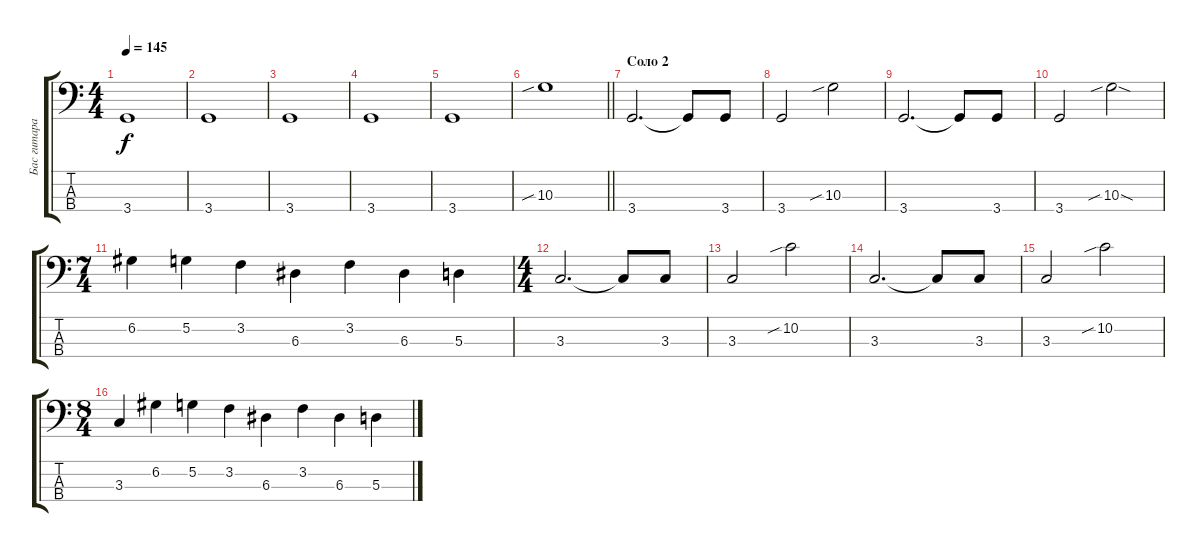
\track ("Бас гитара" "Бас гитара") {instrument distortionguitar}
\staff {score tabs}
\tuning (G2 D2 A1 E1) {hide}
\ts (4 4)
\tempo 145
\clef f4
\ks c
3.4.1{dy f} |
3.4.1 |
3.4.1 |
3.4.1 |
3.4.1 |
\barLineRight lightlight
10.3{sib}.1 |
\section ("" "Соло 2")
3.4.2{d} 3.4{t}.8 3.4.8 |
3.4.2 10.3{sib}.2 |
3.4.2{d} 3.4{t}.8 3.4.8 |
3.4.2 10.3{sib sod}.2 |
\ts (7 4)
6.2.4 5.2.4 3.2.4 6.3.4 3.2.4 6.3.4 5.3.4 |
\ts (4 4)
3.3.2{d} 3.3{t}.8 3.3.8 |
3.3.2 10.2{sib}.2 |
3.3.2{d} 3.3{t}.8 3.3.8 |
3.3.2 10.2{sib}.2 |
\ts (8 4)
3.3.4 6.2.4 5.2.4 3.2.4 6.3.4 3.2.4 6.3.4 5.3.4
